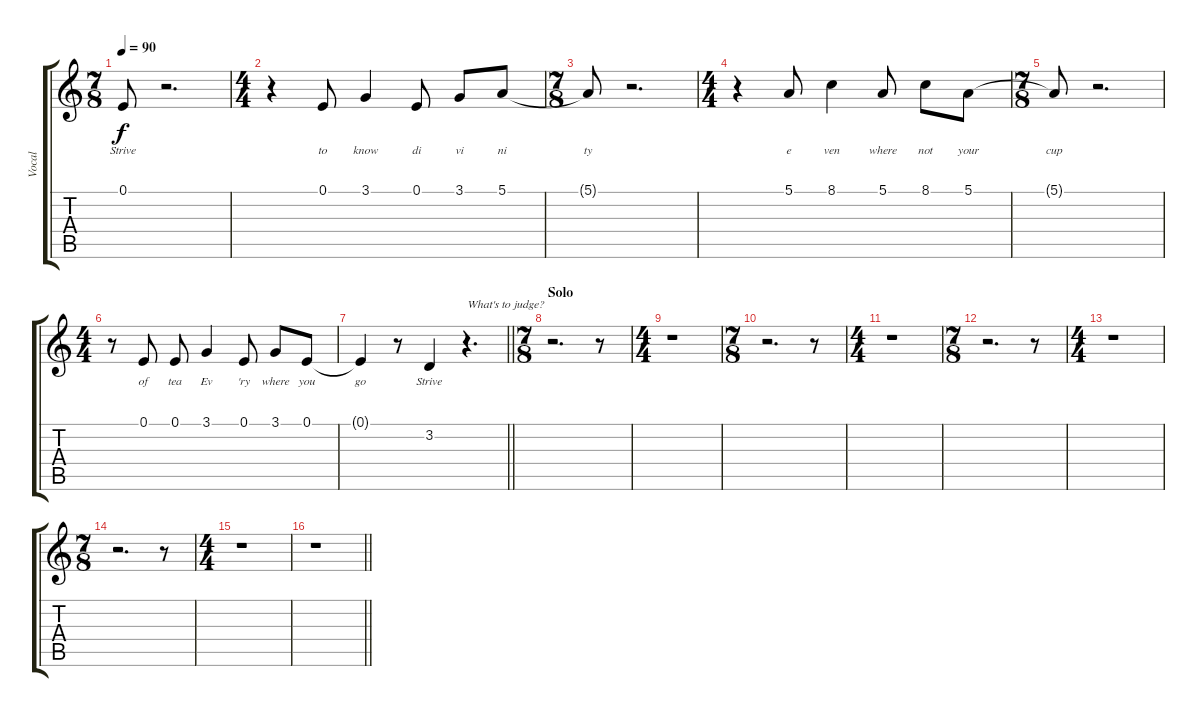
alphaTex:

\track ("Vocal" "Vocal") {instrument acousticgrandpiano}
\staff {score tabs}
\tuning (E4 B3 G3 D3 A2 E2) {hide}
\ts (7 8)
\tempo 90
\clef g2
\ks c
0.1{t}.8{lyrics (0 "Strive") lyrics (1 "") lyrics (2 "") lyrics (3 "") lyrics (4 "") dy f} r.2{d} |
\ts (4 4)
r.4 0.1.8{lyrics (0 "to") lyrics (1 "") lyrics (2 "") lyrics (3 "") lyrics (4 "")} 3.1.4{lyrics (0 "know") lyrics (1 "") lyrics (2 "") lyrics (3 "") lyrics (4 "")} 0.1.8{lyrics (0 "di") lyrics (1 "") lyrics (2 "") lyrics (3 "") lyrics (4 "")} 3.1.8{lyrics (0 "vi") lyrics (1 "") lyrics (2 "") lyrics (3 "") lyrics (4 "")} 5.1.8{lyrics (0 "ni") lyrics (1 "") lyrics (2 "") lyrics (3 "") lyrics (4 "")} |
\ts (7 8)
5.1{t}.8{lyrics (0 "ty") lyrics (1 "") lyrics (2 "") lyrics (3 "") lyrics (4 "")} r.2{d} |
\ts (4 4)
r.4 5.1.8{lyrics (0 "e") lyrics (1 "") lyrics (2 "") lyrics (3 "") lyrics (4 "")} 8.1.4{lyrics (0 "ven") lyrics (1 "") lyrics (2 "") lyrics (3 "") lyrics (4 "")} 5.1.8{lyrics (0 "where") lyrics (1 "") lyrics (2 "") lyrics (3 "") lyrics (4 "")} 8.1.8{lyrics (0 "not") lyrics (1 "") lyrics (2 "") lyrics (3 "") lyrics (4 "")} 5.1.8{lyrics (0 "your") lyrics (1 "") lyrics (2 "") lyrics (3 "") lyrics (4 "")} |
\ts (7 8)
5.1{t}.8{lyrics (0 "cup") lyrics (1 "") lyrics (2 "") lyrics (3 "") lyrics (4 "")} r.2{d} |
\ts (4 4)
r.8 0.1.8{lyrics (0 "of") lyrics (1 "") lyrics (2 "") lyrics (3 "") lyrics (4 "")} 0.1.8{lyrics (0 "tea") lyrics (1 "") lyrics (2 "") lyrics (3 "") lyrics (4 "")} 3.1.4{lyrics (0 "Ev") lyrics (1 "") lyrics (2 "") lyrics (3 "") lyrics (4 "")} 0.1.8{lyrics (0 "'ry") lyrics (1 "") lyrics (2 "") lyrics (3 "") lyrics (4 "")} 3.1.8{lyrics (0 "where") lyrics (1 "") lyrics (2 "") lyrics (3 "") lyrics (4 "")} 0.1.8{lyrics (0 "you") lyrics (1 "") lyrics (2 "") lyrics (3 "") lyrics (4 "")} |
\barLineRight lightlight
0.1{t}.4{lyrics (0 "go") lyrics (1 "") lyrics (2 "") lyrics (3 "") lyrics (4 "")} r.8 3.2.4{lyrics (0 "Strive") lyrics (1 "") lyrics (2 "") lyrics (3 "") lyrics (4 "")} r.4{d txt "What's to judge?"} |
\ts (7 8)
\section ("" "Solo")
r.2{d} r.8 |
\ts (4 4)
r.1 |
\ts (7 8)
r.2{d} r.8 |
\ts (4 4)
r.1 |
\ts (7 8)
r.2{d} r.8 |
\ts (4 4)
r.1 |
\ts (7 8)
r.2{d} r.8 |
\ts (4 4)
r.1 |
\barLineRight lightlight
r.1
